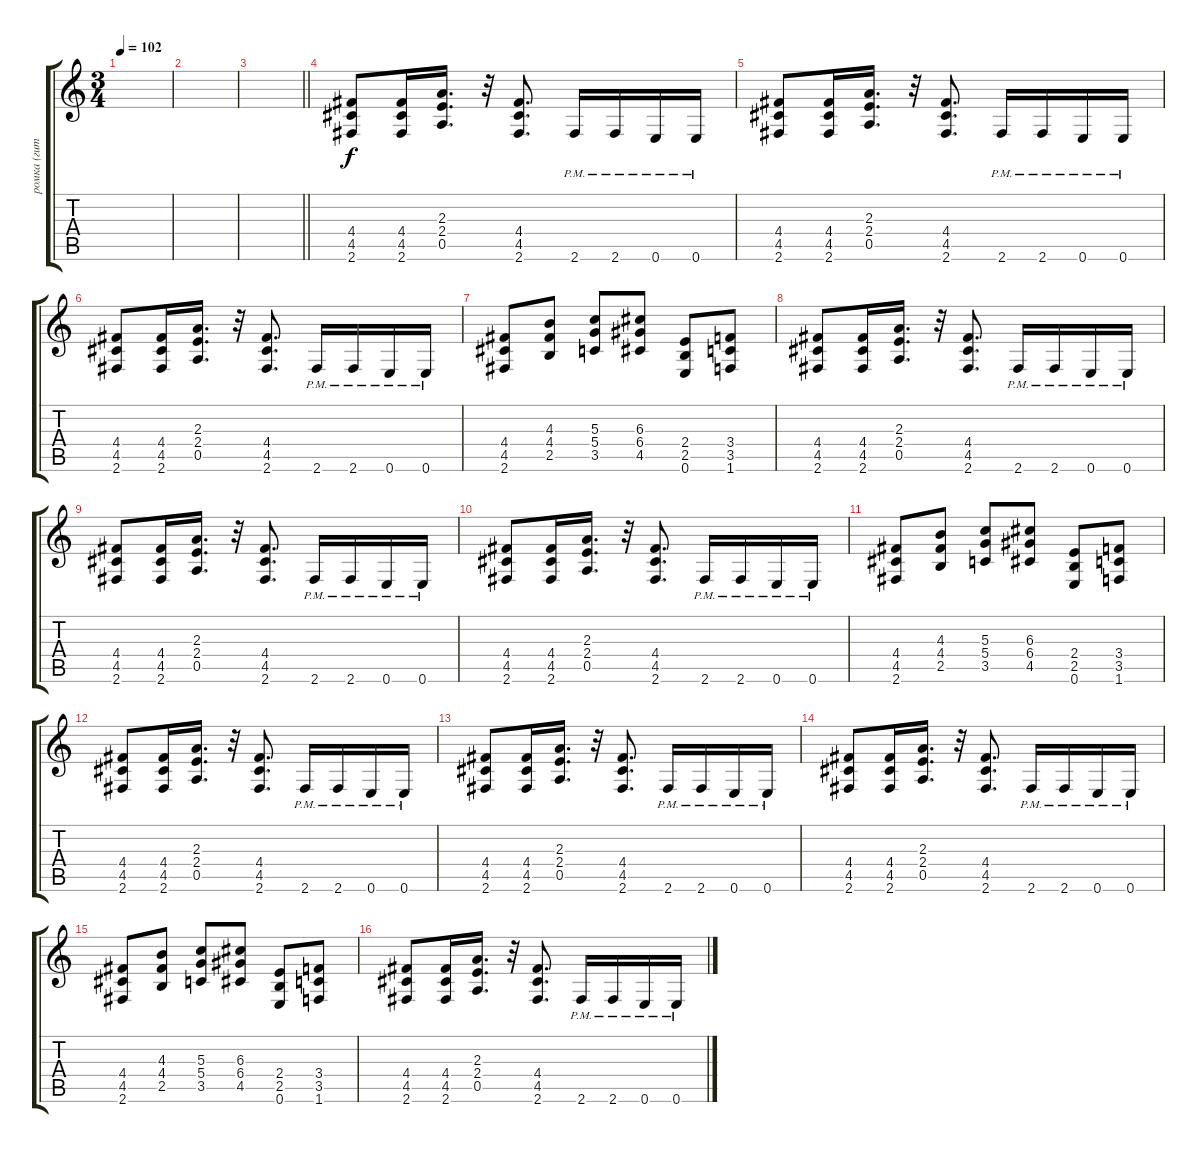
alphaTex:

\track ("ромка (гитара)" "ромка (гит") {instrument distortionguitar}
\staff {score tabs}
\tuning (E4 B3 G3 D3 A2 E2) {hide}
\ts (3 4)
\tempo 102
\clef g2
\ks c
|
|
\barLineRight lightlight
|
(4.4 4.5 2.6).8 (4.4 4.5 2.6).16 (2.3 2.4 0.5).16{d} r.32 (4.4 4.5 2.6).8{d} 2.6{pm}.16 2.6{pm}.16 0.6{pm}.16 0.6{pm}.16 |
(4.4 4.5 2.6).8 (4.4 4.5 2.6).16 (2.3 2.4 0.5).16{d} r.32 (4.4 4.5 2.6).8{d} 2.6{pm}.16 2.6{pm}.16 0.6{pm}.16 0.6{pm}.16 |
(4.4 4.5 2.6).8 (4.4 4.5 2.6).16 (2.3 2.4 0.5).16{d} r.32 (4.4 4.5 2.6).8{d} 2.6{pm}.16 2.6{pm}.16 0.6{pm}.16 0.6{pm}.16 |
(4.4 4.5 2.6).8 (4.3 4.4 2.5).8 (5.3 5.4 3.5).8 (6.3 6.4 4.5).8 (2.4 2.5 0.6).8 (3.4 3.5 1.6).8 |
(4.4 4.5 2.6).8 (4.4 4.5 2.6).16 (2.3 2.4 0.5).16{d} r.32 (4.4 4.5 2.6).8{d} 2.6{pm}.16 2.6{pm}.16 0.6{pm}.16 0.6{pm}.16 |
(4.4 4.5 2.6).8 (4.4 4.5 2.6).16 (2.3 2.4 0.5).16{d} r.32 (4.4 4.5 2.6).8{d} 2.6{pm}.16 2.6{pm}.16 0.6{pm}.16 0.6{pm}.16 |
(4.4 4.5 2.6).8 (4.4 4.5 2.6).16 (2.3 2.4 0.5).16{d} r.32 (4.4 4.5 2.6).8{d} 2.6{pm}.16 2.6{pm}.16 0.6{pm}.16 0.6{pm}.16 |
(4.4 4.5 2.6).8 (4.3 4.4 2.5).8 (5.3 5.4 3.5).8 (6.3 6.4 4.5).8 (2.4 2.5 0.6).8 (3.4 3.5 1.6).8 |
(4.4 4.5 2.6).8 (4.4 4.5 2.6).16 (2.3 2.4 0.5).16{d} r.32 (4.4 4.5 2.6).8{d} 2.6{pm}.16 2.6{pm}.16 0.6{pm}.16 0.6{pm}.16 |
(4.4 4.5 2.6).8 (4.4 4.5 2.6).16 (2.3 2.4 0.5).16{d} r.32 (4.4 4.5 2.6).8{d} 2.6{pm}.16 2.6{pm}.16 0.6{pm}.16 0.6{pm}.16 |
(4.4 4.5 2.6).8 (4.4 4.5 2.6).16 (2.3 2.4 0.5).16{d} r.32 (4.4 4.5 2.6).8{d} 2.6{pm}.16 2.6{pm}.16 0.6{pm}.16 0.6{pm}.16 |
(4.4 4.5 2.6).8 (4.3 4.4 2.5).8 (5.3 5.4 3.5).8 (6.3 6.4 4.5).8 (2.4 2.5 0.6).8 (3.4 3.5 1.6).8 |
(4.4 4.5 2.6).8 (4.4 4.5 2.6).16 (2.3 2.4 0.5).16{d} r.32 (4.4 4.5 2.6).8{d} 2.6{pm}.16 2.6{pm}.16 0.6{pm}.16 0.6{pm}.16
